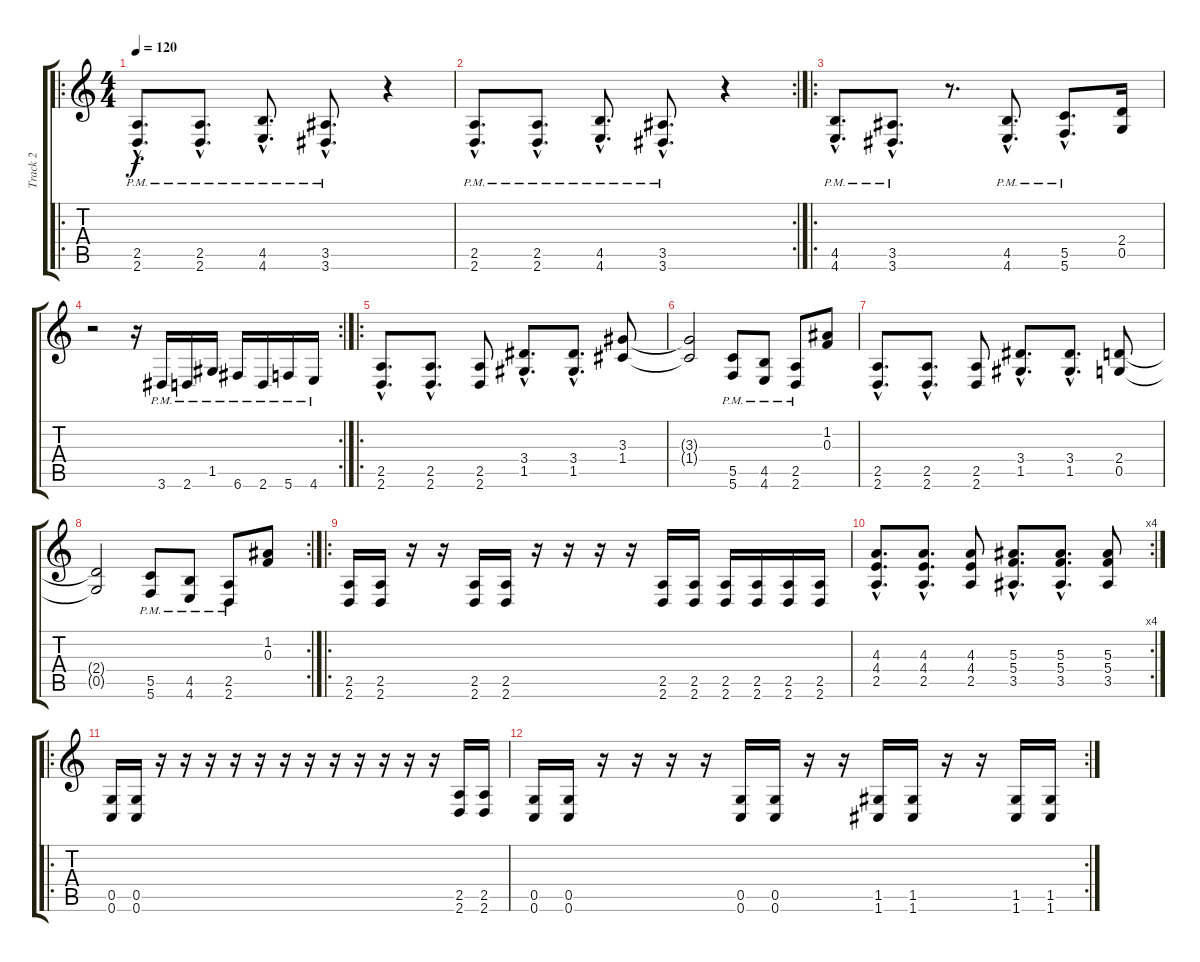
\track ("Track 2" "Track 2") {instrument distortionguitar}
\staff {score tabs}
\tuning (D4 A3 F3 C3 G2 C2) {hide}
\ro
\ts (4 4)
\tempo 120
\clef g2
\ks c
(2.5{hac pm} 2.6{hac pm}).8{d dy f} (2.5{hac pm} 2.6{hac pm}).8{d} (4.5{hac pm} 4.6{hac pm}).8{d} (3.5{hac pm} 3.6{hac pm}).8{d} r.4 |
\rc 2
(2.5{hac pm} 2.6{hac pm}).8{d} (2.5{hac pm} 2.6{hac pm}).8{d} (4.5{hac pm} 4.6{hac pm}).8{d} (3.5{hac pm} 3.6{hac pm}).8{d} r.4 |
\ro
(4.5{hac pm} 4.6{hac pm}).8{d} (3.5{hac pm} 3.6{hac pm}).8{d} r.8{d} (4.5{hac pm} 4.6{hac pm}).8{d} (5.5{hac pm} 5.6{hac pm}).8{d} (2.4 0.5).16 |
\rc 2
r.2 r.16 3.6{pm}.16 2.6{pm}.16 1.5{pm}.16 6.6{pm}.16 2.6{pm}.16 5.6{pm}.16 4.6{pm}.16 |
\ro
(2.5{hac} 2.6{hac}).8{d volume 13} (2.5{hac} 2.6{hac}).8{d} (2.5 2.6).8 (3.4{hac} 1.5{hac}).8{d} (3.4{hac} 1.5{hac}).8{d} (3.3 1.4).8 |
(3.3{t} 1.4{t}).2 (5.5 5.6{pm}).8 (4.5{pm} 4.6{pm}).8 (2.5{pm} 2.6{pm}).8 (1.2 0.3).8 |
(2.5{hac} 2.6{hac}).8{d} (2.5{hac} 2.6{hac}).8{d} (2.5 2.6).8 (3.4{hac} 1.5{hac}).8{d} (3.4{hac} 1.5{hac}).8{d} (2.4 0.5).8 |
\rc 2
(2.4{t} 0.5{t}).2 (5.5 5.6{pm}).8 (4.5{pm} 4.6{pm}).8 (2.5{pm} 2.6{pm}).8 (1.2 0.3).8 |
\ro
(2.5 2.6).16 (2.5 2.6).16 r.16 r.16 (2.5 2.6).16 (2.5 2.6).16 r.16 r.16 r.16 r.16 (2.5 2.6).16 (2.5 2.6).16 (2.5 2.6).16 (2.5 2.6).16 (2.5 2.6).16 (2.5 2.6).16 |
\rc 4
(4.3{hac} 4.4{hac} 2.5{hac}).8{d} (4.3{hac} 4.4{hac} 2.5{hac}).8{d} (4.3 4.4 2.5).8 (5.3{hac} 5.4{hac} 3.5{hac}).8{d} (5.3{hac} 5.4{hac} 3.5{hac}).8{d} (5.3 5.4 3.5).8 |
\ro
(0.5 0.6).16 (0.5 0.6).16 r.16 r.16 r.16 r.16 r.16 r.16 r.16 r.16 r.16 r.16 r.16 r.16 (2.5 2.6).16 (2.5 2.6).16 |
\rc 2
(0.5 0.6).16 (0.5 0.6).16 r.16 r.16 r.16 r.16 (0.5 0.6).16 (0.5 0.6).16 r.16 r.16 (1.5 1.6).16 (1.5 1.6).16 r.16 r.16 (1.5 1.6).16 (1.5 1.6).16
